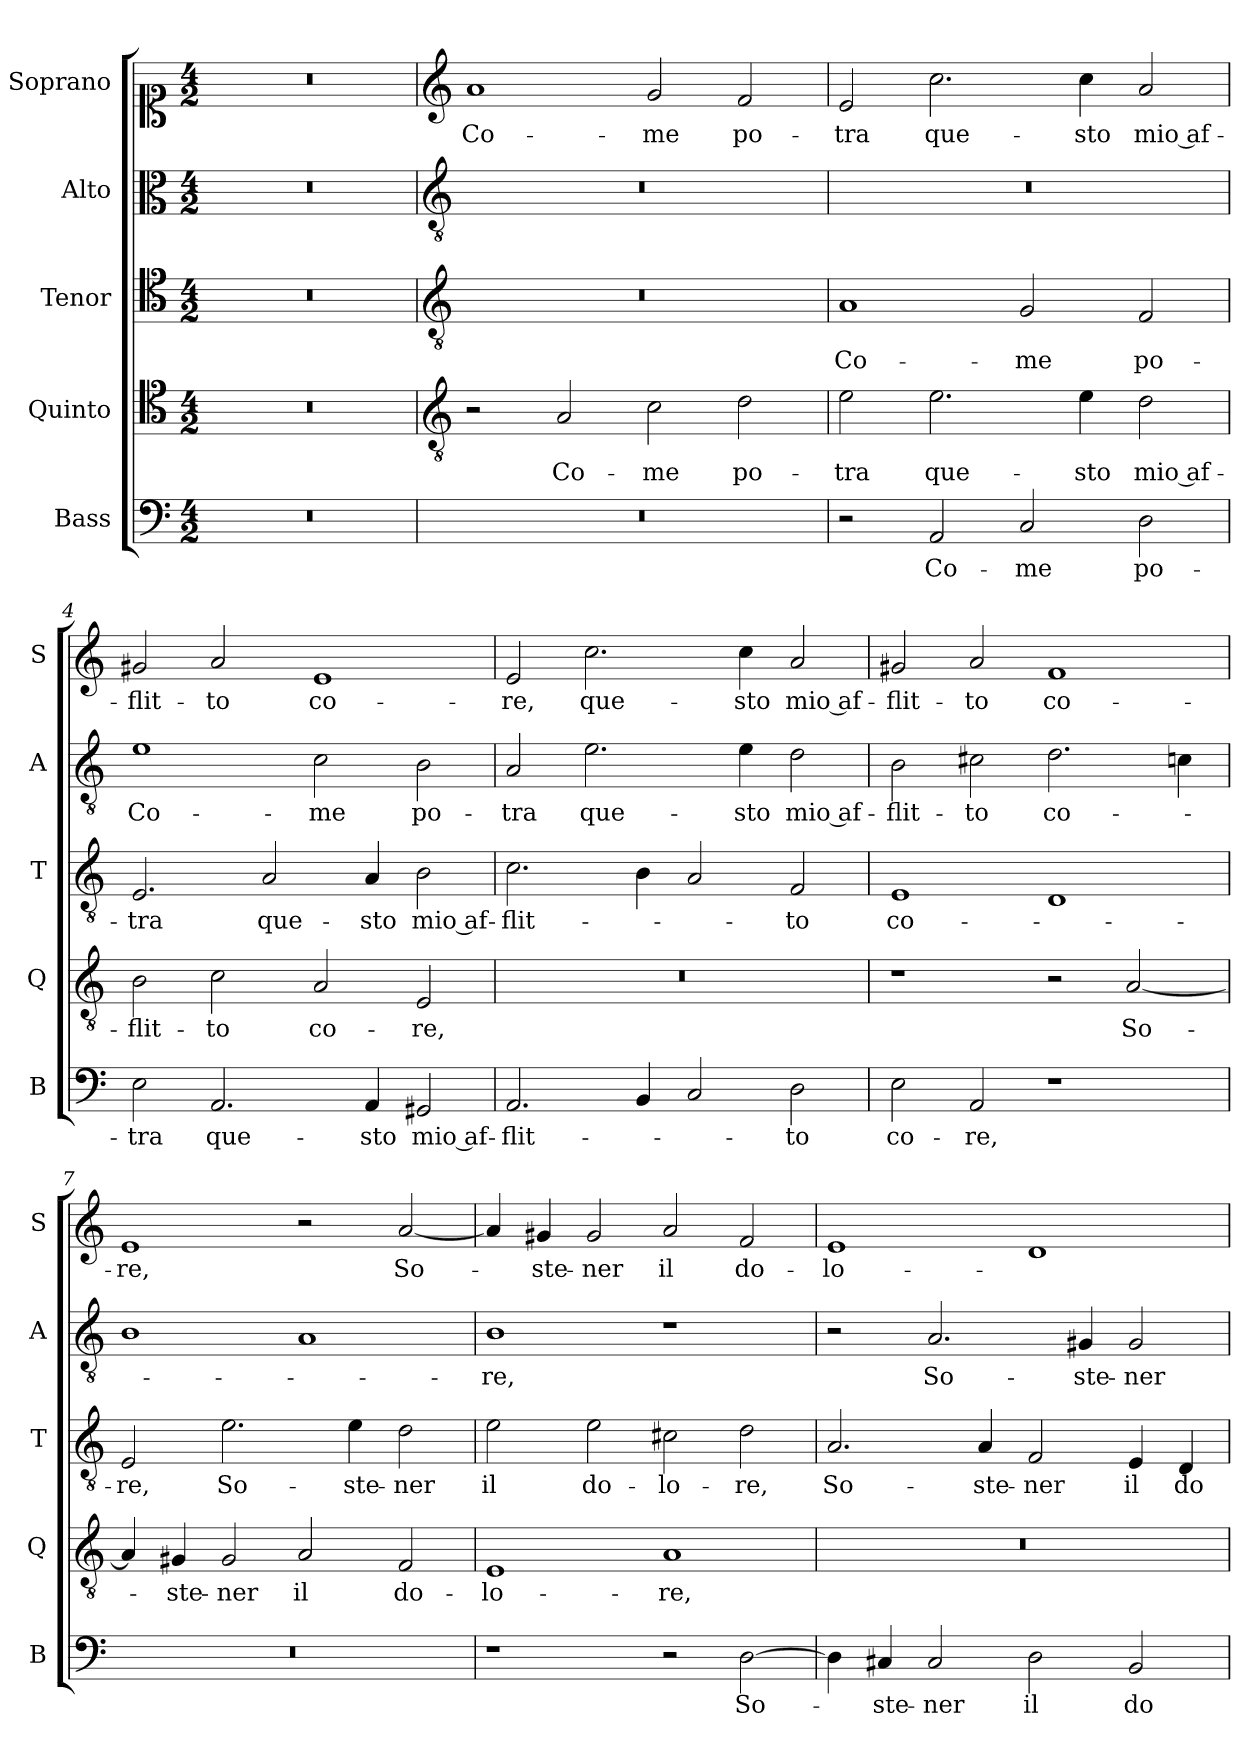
**kern	**text	**kern	**text	**kern	**text	**kern	**text	**kern	**text
*part5	*part5	*part4	*part4	*part3	*part3	*part2	*part2	*part1	*part1
*staff5	*staff5	*staff4	*staff4	*staff3	*staff3	*staff2	*staff2	*staff1	*staff1
*I"Bass	*	*I"Quinto	*	*I"Tenor	*	*I"Alto	*	*I"Soprano	*
*I'B	*	*I'Q	*	*I'T	*	*I'A	*	*I'S	*
*clefF4	*	*clefC4	*	*clefC4	*	*clefC3	*	*clefC1	*
*k[]	*	*k[]	*	*k[]	*	*k[]	*	*k[]	*
*C:	*	*C:	*	*C:	*	*C:	*	*C:	*
*M4/2	*	*M4/2	*	*M4/2	*	*M4/2	*	*M4/2	*
=1	=1	=1	=1	=1	=1	=1	=1	=1	=1
0r	.	0r	.	0r	.	0r	.	0r	.
=2	=2	=2	=2	=2	=2	=2	=2	=2	=2
*	*	*clefGv2	*	*clefGv2	*	*clefGv2	*	*clefG2	*
!	!	!	!	!	!	!	!	!	!LO:LY:b
0r	.	2r	.	0r	.	0r	.	1a	Co-
!	!	!	!LO:LY:b	!	!	!	!	!	!
.	.	2A/	Co-	.	.	.	.	.	.
!	!	!	!LO:LY:b	!	!	!	!	!	!LO:LY:b
.	.	2c\	-me	.	.	.	.	2g/	-me
!	!	!	!LO:LY:b	!	!	!	!	!	!LO:LY:b
.	.	2d\	po-	.	.	.	.	2f/	po-
=3	=3	=3	=3	=3	=3	=3	=3	=3	=3
!	!	!	!LO:LY:b	!	!LO:LY:b	!	!	!	!LO:LY:b
2r	.	2e\	-tra	1A	Co-	0r	.	2e/	-tra
!	!LO:LY:b	!	!LO:LY:b	!	!	!	!	!	!LO:LY:b
2AA/	Co-	2.e\	que-	.	.	.	.	2.cc\	que-
!	!LO:LY:b	!	!	!	!LO:LY:b	!	!	!	!
2C/	-me	.	.	2G/	-me	.	.	.	.
!	!	!	!LO:LY:b	!	!	!	!	!	!LO:LY:b
.	.	4e\	-sto	.	.	.	.	4cc\	-sto
!	!LO:LY:b	!	!LO:LY:b	!	!LO:LY:b	!	!	!	!LO:LY:b
2D\	po-	2d\	mio af-	2F/	po-	.	.	2a/	mio af-
=4	=4	=4	=4	=4	=4	=4	=4	=4	=4
!	!LO:LY:b	!	!LO:LY:b	!	!LO:LY:b	!	!LO:LY:b	!	!LO:LY:b
2E\	-tra	2B\	-flit-	2.E/	-tra	1e	Co-	2g#X/	-flit-
!	!LO:LY:b	!	!LO:LY:b	!	!	!	!	!	!LO:LY:b
2.AA/	que-	2c\	-to	.	.	.	.	2a/	-to
!	!	!	!	!	!LO:LY:b	!	!	!	!
.	.	.	.	2A/	que-	.	.	.	.
!	!	!	!LO:LY:b	!	!	!	!LO:LY:b	!	!LO:LY:b
.	.	2A/	co-	.	.	2c\	-me	1e	co-
!	!LO:LY:b	!	!	!	!LO:LY:b	!	!	!	!
4AA/	-sto	.	.	4A/	-sto	.	.	.	.
!	!LO:LY:b	!	!LO:LY:b	!	!LO:LY:b	!	!LO:LY:b	!	!
2GG#X/	mio af-	2E/	-re,	2B\	mio af-	2B\	po-	.	.
!!LO:LB:g=z
=5	=5	=5	=5	=5	=5	=5	=5	=5	=5
!	!LO:LY:b	!	!	!	!LO:LY:b	!	!LO:LY:b	!	!LO:LY:b
2.AA/	-flit-	0r	.	2.c\	-flit-	2A/	-tra	2e/	-re,
!	!	!	!	!	!	!	!LO:LY:b	!	!LO:LY:b
.	.	.	.	.	.	2.e\	que-	2.cc\	que-
4BB/	.	.	.	4B\	.	.	.	.	.
2C/	.	.	.	2A/	.	.	.	.	.
!	!	!	!	!	!	!	!LO:LY:b	!	!LO:LY:b
.	.	.	.	.	.	4e\	-sto	4cc\	-sto
!	!LO:LY:b	!	!	!	!LO:LY:b	!	!LO:LY:b	!	!LO:LY:b
2D\	-to	.	.	2F/	-to	2d\	mio af-	2a/	mio af-
=6	=6	=6	=6	=6	=6	=6	=6	=6	=6
!	!LO:LY:b	!	!	!	!LO:LY:b	!	!LO:LY:b	!	!LO:LY:b
2E\	co-	1r	.	1E	co-	2B\	-flit-	2g#X/	-flit-
!	!LO:LY:b	!	!	!	!	!	!LO:LY:b	!	!LO:LY:b
2AA/	-re,	.	.	.	.	2c#X\	-to	2a/	-to
!	!	!	!	!	!	!	!LO:LY:b	!	!LO:LY:b
1r	.	2r	.	1D	.	2.d\	co-	1f	co-
!	!	!	!LO:LY:b	!	!	!	!	!	!
.	.	[2A/	So-	.	.	.	.	.	.
.	.	.	.	.	.	4cn\	.	.	.
=7	=7	=7	=7	=7	=7	=7	=7	=7	=7
!	!	!	!	!	!LO:LY:b	!	!	!	!LO:LY:b
0r	.	4A/]	.	2E/	-re,	1B	.	1e	-re,
!	!	!	!LO:LY:b	!	!	!	!	!	!
.	.	4G#X/	-ste-	.	.	.	.	.	.
!	!	!	!LO:LY:b	!	!LO:LY:b	!	!	!	!
.	.	2G#/	-ner	2.e\	So-	.	.	.	.
!	!	!	!LO:LY:b	!	!	!	!	!	!
.	.	2A/	il	.	.	1A	.	2r	.
!	!	!	!	!	!LO:LY:b	!	!	!	!
.	.	.	.	4e\	-ste-	.	.	.	.
!	!	!	!LO:LY:b	!	!LO:LY:b	!	!	!	!LO:LY:b
.	.	2F/	do-	2d\	-ner	.	.	[2a/	So-
=8	=8	=8	=8	=8	=8	=8	=8	=8	=8
!	!	!	!LO:LY:b	!	!LO:LY:b	!	!LO:LY:b	!	!
1r	.	1E	-lo-	2e\	il	1B	-re,	4a/]	.
!	!	!	!	!	!	!	!	!	!LO:LY:b
.	.	.	.	.	.	.	.	4g#X/	-ste-
!	!	!	!	!	!LO:LY:b	!	!	!	!LO:LY:b
.	.	.	.	2e\	do-	.	.	2g#/	-ner
!	!	!	!LO:LY:b	!	!LO:LY:b	!	!	!	!LO:LY:b
2r	.	1A	-re,	2c#X\	-lo-	1r	.	2a/	il
!	!LO:LY:b	!	!	!	!LO:LY:b	!	!	!	!LO:LY:b
[2D\	So-	.	.	2d\	-re,	.	.	2f/	do-
!!LO:PB:g=z
=9	=9	=9	=9	=9	=9	=9	=9	=9	=9
!	!	!	!	!	!LO:LY:b	!	!	!	!LO:LY:b
4D\]	.	0r	.	2.A/	So-	2r	.	1e	-lo-
!	!LO:LY:b	!	!	!	!	!	!	!	!
4C#X/	-ste-	.	.	.	.	.	.	.	.
!	!LO:LY:b	!	!	!	!	!	!LO:LY:b	!	!
2C#/	-ner	.	.	.	.	2.A/	So-	.	.
!	!	!	!	!	!LO:LY:b	!	!	!	!
.	.	.	.	4A/	-ste-	.	.	.	.
!	!LO:LY:b	!	!	!	!LO:LY:b	!	!	!	!
2D\	il	.	.	2F/	-ner	.	.	1d	.
!	!	!	!	!	!	!	!LO:LY:b	!	!
.	.	.	.	.	.	4G#X/	-ste-	.	.
!	!LO:LY:b	!	!	!	!LO:LY:b	!	!LO:LY:b	!	!
2BB/	do-	.	.	4E/	il	2G#/	-ner	.	.
!	!	!	!	!	!LO:LY:b	!	!	!	!
.	.	.	.	4D/	do-	.	.	.	.
=	=	=	=	=	=	=	=	=	=
*-	*-	*-	*-	*-	*-	*-	*-	*-	*-
